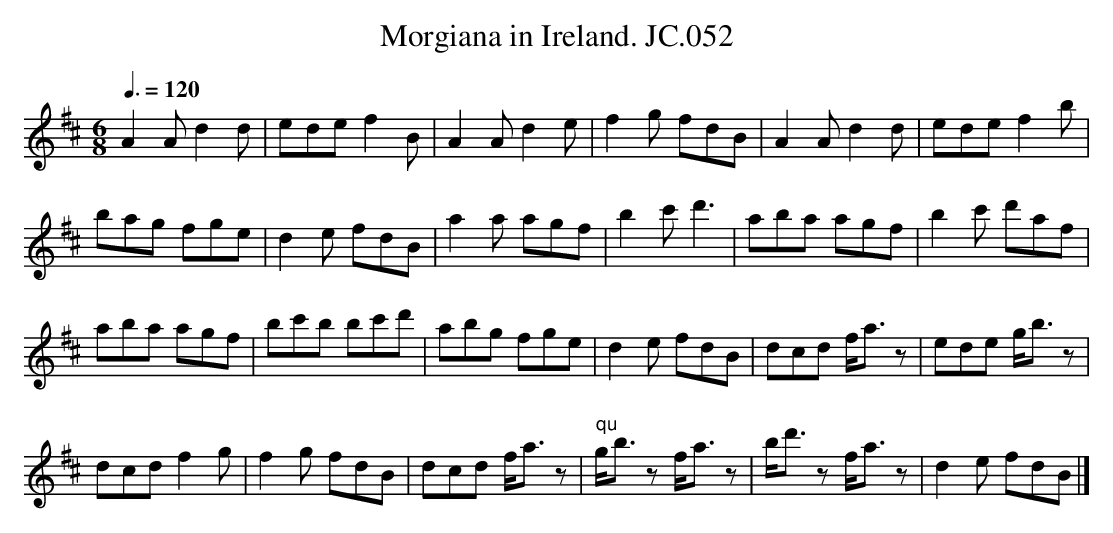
X:1
T:Morgiana in Ireland. JC.052
M:6/8
L:1/8
Q:3/8=120
K:D
A2A d2d|ede f2B|A2A d2e|\\
f2g fdB|A2A d2d|ede f2b|
bag fge|d2e fdB|a2a agf|\\
b2c'd'3|aba agf|b2c' d'af|
aba agf|bc'b bc'd'|abg fge|\\
d2e fdB|dcd f<az|ede g<bz|
dcd f2g|f2g fdB|dcd f<az|\\
" qu"g<bz f<az|b<d'z f<az|d2e fdB|]
